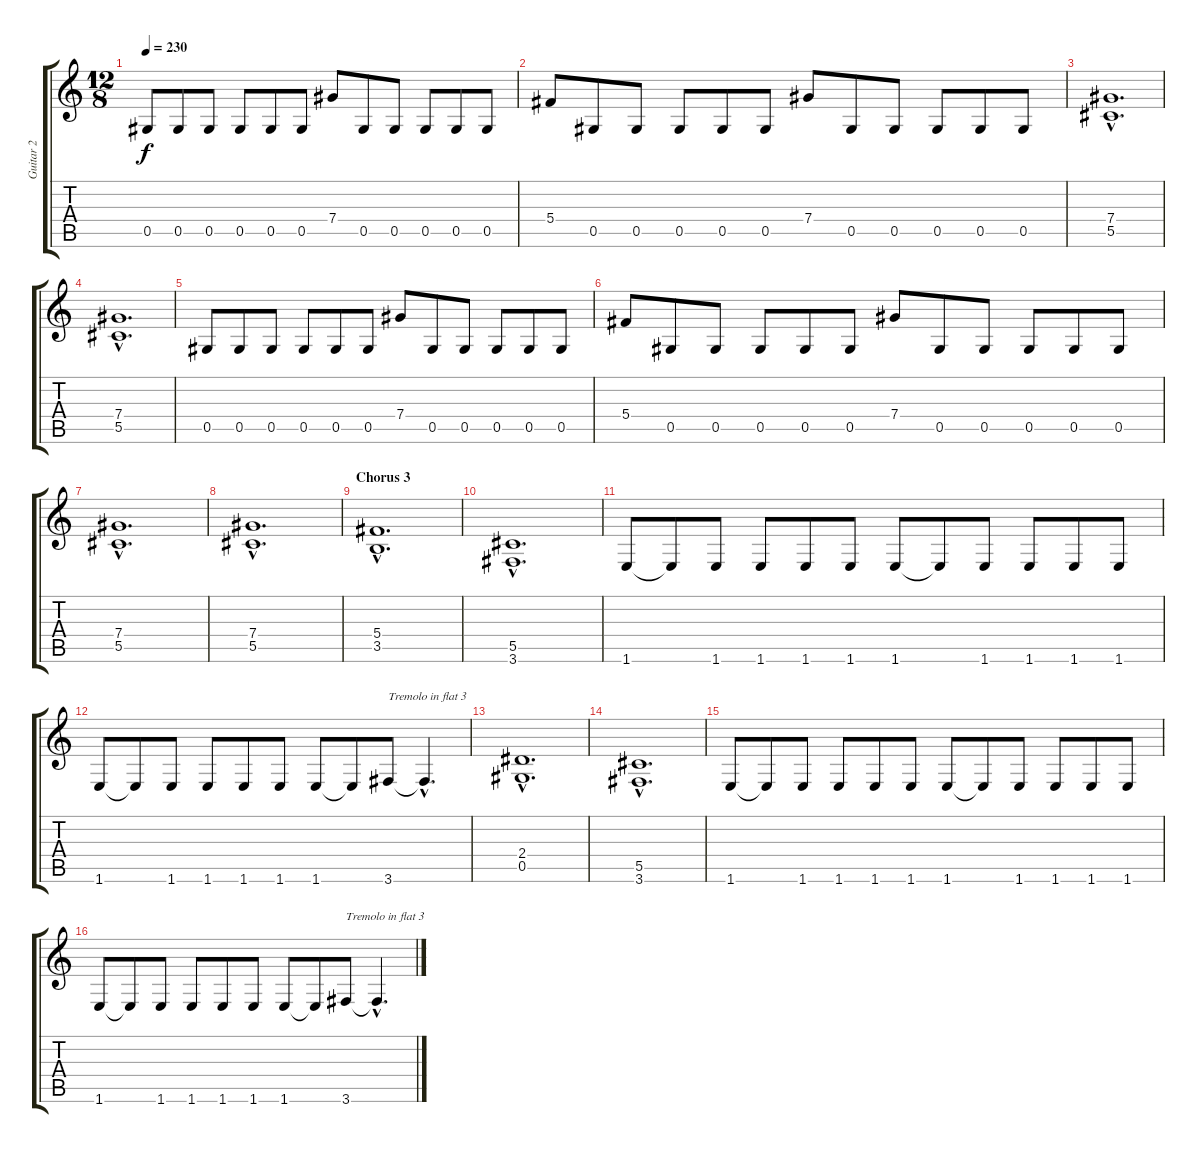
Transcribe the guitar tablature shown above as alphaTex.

\track ("Guitar 2" "Guitar 2") {instrument distortionguitar}
\staff {score tabs}
\tuning (Eb4 Bb3 Gb3 Db3 Ab2 Eb2) {hide}
\ts (12 8)
\tempo 230
\clef g2
\ks c
0.5.8{dy f} 0.5.8 0.5.8 0.5.8 0.5.8 0.5.8 7.4.8 0.5.8 0.5.8 0.5.8 0.5.8 0.5.8 |
5.4.8 0.5.8 0.5.8 0.5.8 0.5.8 0.5.8 7.4.8 0.5.8 0.5.8 0.5.8 0.5.8 0.5.8 |
(7.4{hac} 5.5{hac}).1{d} |
(7.4{hac} 5.5{hac}).1{d} |
0.5.8 0.5.8 0.5.8 0.5.8 0.5.8 0.5.8 7.4.8 0.5.8 0.5.8 0.5.8 0.5.8 0.5.8 |
5.4.8 0.5.8 0.5.8 0.5.8 0.5.8 0.5.8 7.4.8 0.5.8 0.5.8 0.5.8 0.5.8 0.5.8 |
(7.4{hac} 5.5{hac}).1{d} |
(7.4{hac} 5.5{hac}).1{d} |
\section ("" "Chorus 3")
(5.4{hac} 3.5{hac}).1{d} |
(5.5{hac} 3.6{hac}).1{d} |
1.6.8 1.6{t}.8 1.6.8 1.6.8 1.6.8 1.6.8 1.6.8 1.6{t}.8 1.6.8 1.6.8 1.6.8 1.6.8 |
1.6.8 1.6{t}.8 1.6.8 1.6.8 1.6.8 1.6.8 1.6.8 1.6{t}.8 3.6.8{txt "Tremolo in flat 3"} 3.6{hac t}.4{d} |
(2.4{hac} 0.5{hac}).1{d} |
(5.5{hac} 3.6{hac}).1{d} |
1.6.8 1.6{t}.8 1.6.8 1.6.8 1.6.8 1.6.8 1.6.8 1.6{t}.8 1.6.8 1.6.8 1.6.8 1.6.8 |
1.6.8 1.6{t}.8 1.6.8 1.6.8 1.6.8 1.6.8 1.6.8 1.6{t}.8 3.6.8{txt "Tremolo in flat 3"} 3.6{hac t}.4{d}
